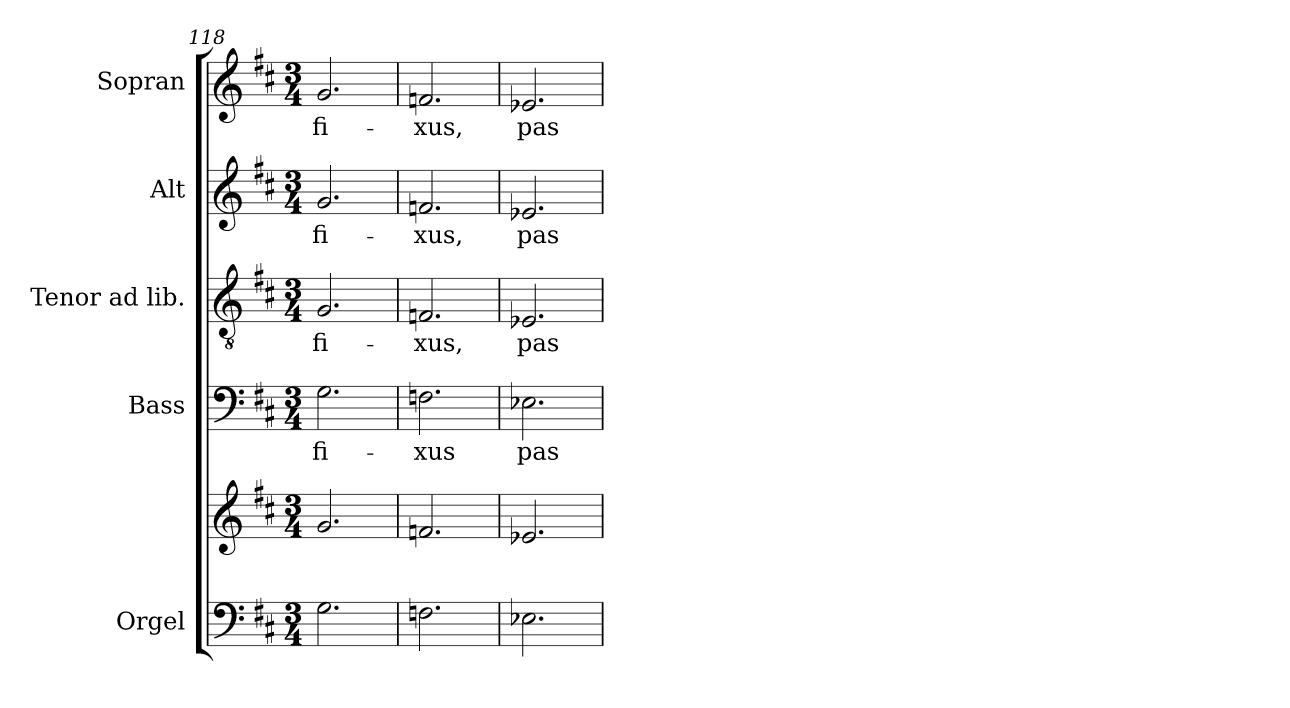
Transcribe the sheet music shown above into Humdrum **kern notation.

**kern	**kern	**kern	**text	**kern	**text	**kern	**text	**kern	**text
*part5	*part5	*part4	*part4	*part3	*part3	*part2	*part2	*part1	*part1
*staff6	*staff5	*staff4	*staff4	*staff3	*staff3	*staff2	*staff2	*staff1	*staff1
*I"Orgel	*	*I"Bass	*	*I"Tenor ad lib.	*	*I"Alt	*	*I"Sopran	*
*I'Org.	*	*I'B.	*	*I'T.	*	*I'A.	*	*I'S.	*
*clefF4	*clefG2	*clefF4	*	*clefGv2	*	*clefG2	*	*clefG2	*
*k[f#c#]	*k[f#c#]	*k[f#c#]	*	*k[f#c#]	*	*k[f#c#]	*	*k[f#c#]	*
*D:	*D:	*D:	*	*D:	*	*D:	*	*D:	*
*M3/4	*M3/4	*M3/4	*	*M3/4	*	*M3/4	*	*M3/4	*
=118	=118	=118	=118	=118	=118	=118	=118	=118	=118
!	!	!	!LO:LY:b	!	!LO:LY:b	!	!LO:LY:b	!	!LO:LY:b
2.G\	2.g/	2.G\	-fi-	2.G/	-fi-	2.g/	-fi-	2.g/	-fi-
=119	=119	=119	=119	=119	=119	=119	=119	=119	=119
!	!	!	!LO:LY:b	!	!LO:LY:b	!	!LO:LY:b	!	!LO:LY:b
2.Fn\	2.fn/	2.Fn\	-xus	2.Fn/	-xus,	2.fn/	-xus,	2.fn/	-xus,
=120	=120	=120	=120	=120	=120	=120	=120	=120	=120
!	!	!	!LO:LY:b	!	!LO:LY:b	!	!LO:LY:b	!	!LO:LY:b
2.E-X\	2.e-X/	2.E-X\	pas-	2.E-X/	pas-	2.e-X/	pas-	2.e-X/	pas-
=	=	=	=	=	=	=	=	=	=
*-	*-	*-	*-	*-	*-	*-	*-	*-	*-
